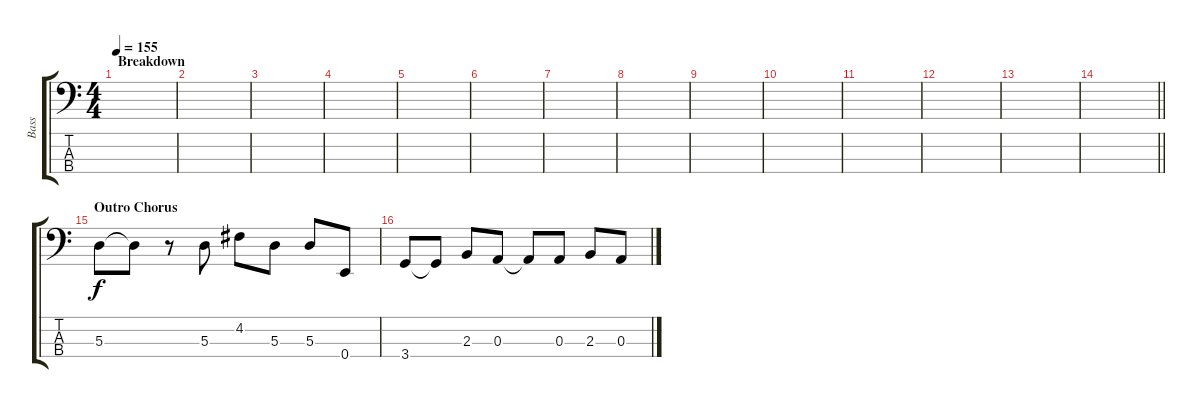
\track ("Bass" "Bass") {instrument electricbassfinger}
\staff {score tabs}
\tuning (G2 D2 A1 E1) {hide}
\ts (4 4)
\section ("" "Breakdown")
\tempo 155
\clef f4
\ks c
|
|
|
|
|
|
|
|
|
|
|
|
|
\barLineRight lightlight
|
\section ("" "Outro Chorus")
5.3.8 5.3{t}.8 r.8 5.3.8 4.2.8 5.3.8 5.3.8 0.4.8 |
3.4.8 3.4{t}.8 2.3.8 0.3.8 0.3{t}.8 0.3.8 2.3.8 0.3.8
